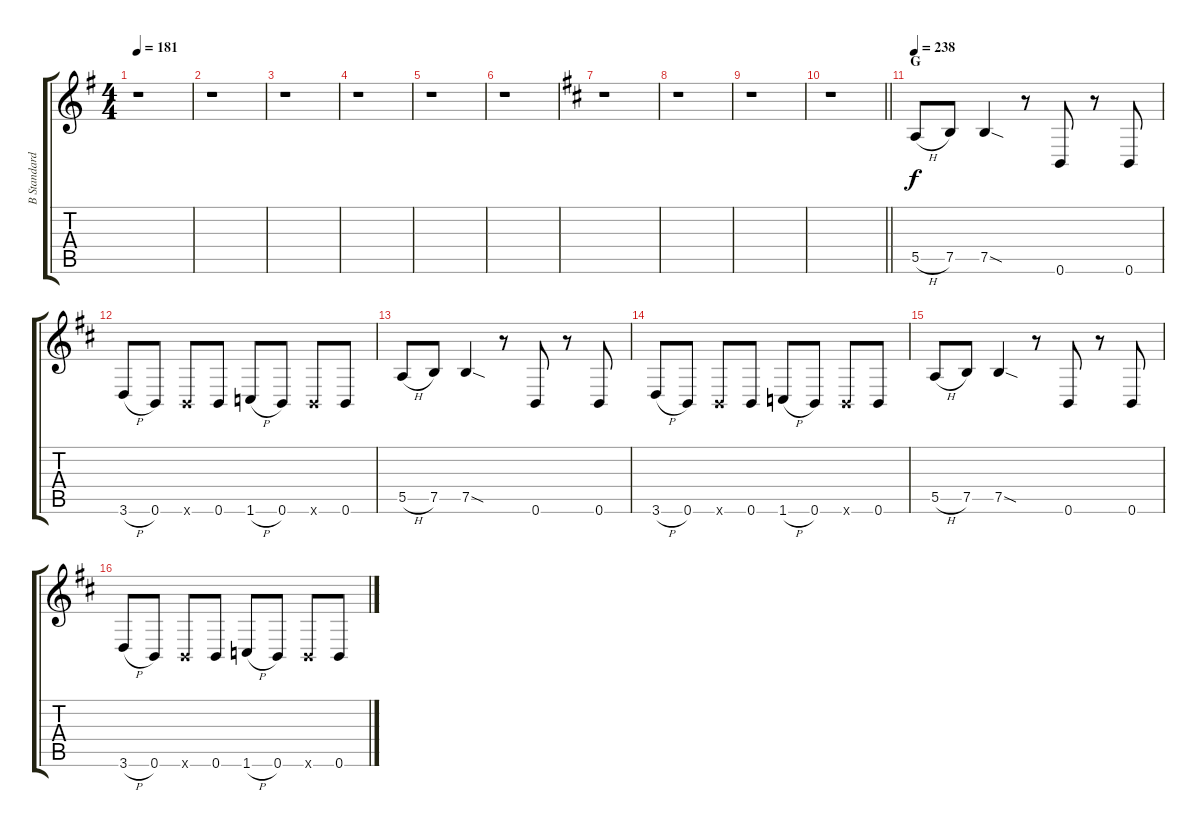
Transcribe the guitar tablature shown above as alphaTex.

\track ("B Standard Tuning Distortion" "B Standard") {instrument distortionguitar}
\staff {score tabs}
\tuning (B3 Gb3 D3 A2 E2 B1) {hide}
\ts (4 4)
\tempo 181
\clef g2
\ks g
r.1{dy f} |
r.1 |
r.1 |
r.1 |
r.1 |
r.1 |
\ks d
r.1 |
r.1 |
r.1 |
\barLineRight lightlight
r.1 |
\section ("" "G")
\tempo 238
5.5{h}.8 7.5.8 7.5{sod}.4 r.8 0.6.8 r.8 0.6.8 |
3.6{h}.8 0.6.8 0.6{x}.8 0.6.8 1.6{h}.8 0.6.8 0.6{x}.8 0.6.8 |
5.5{h}.8 7.5.8 7.5{sod}.4 r.8 0.6.8 r.8 0.6.8 |
3.6{h}.8 0.6.8 0.6{x}.8 0.6.8 1.6{h}.8 0.6.8 0.6{x}.8 0.6.8 |
5.5{h}.8 7.5.8 7.5{sod}.4 r.8 0.6.8 r.8 0.6.8 |
3.6{h}.8 0.6.8 0.6{x}.8 0.6.8 1.6{h}.8 0.6.8 0.6{x}.8 0.6.8
